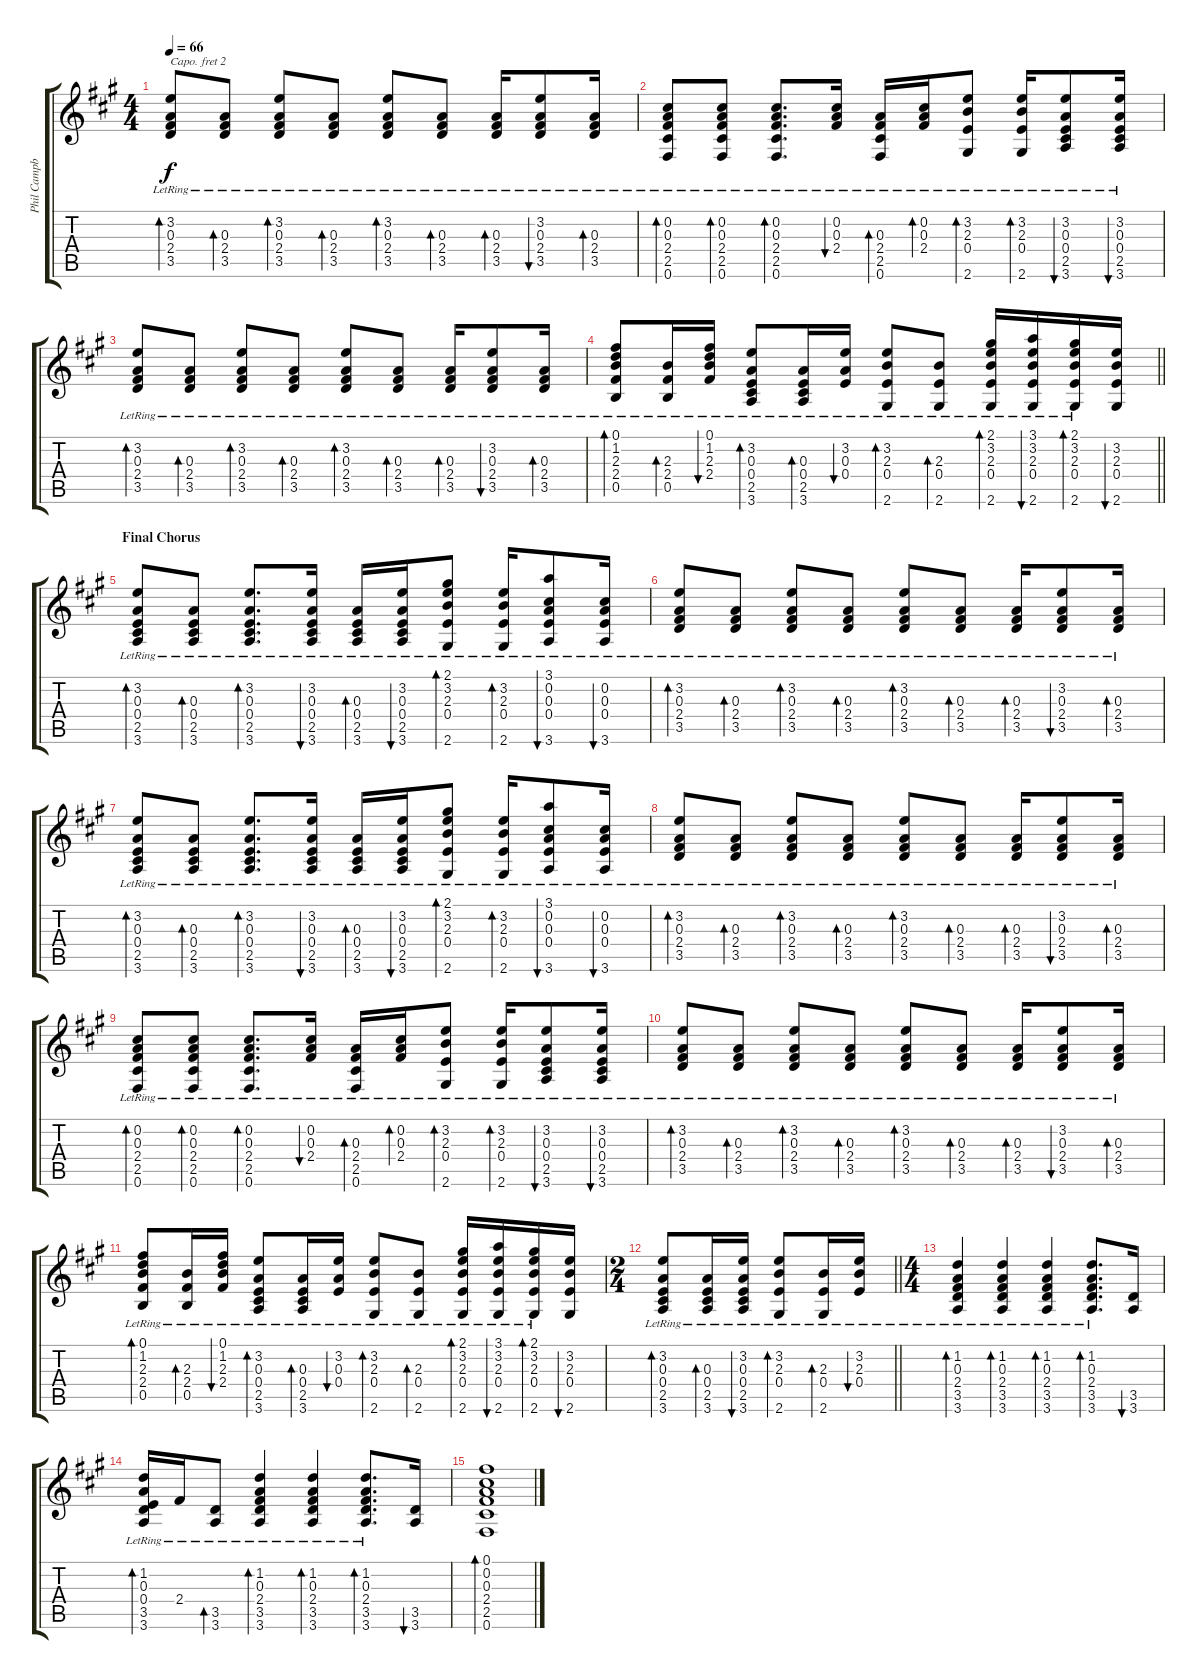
\track ("Phil Campbell" "Phil Campb") {instrument acousticguitarsteel}
\staff {score tabs}
\capo 2
\tuning (E4 B3 G3 D3 A2 E2) {hide}
\ts (4 4)
\tempo 66
\clef g2
\ks f#minor
(3.2{lr} 0.3{lr} 2.4{lr} 3.5{lr}).8{bd 30 dy f} (0.3{lr} 2.4{lr} 3.5{lr}).8{bd 30} (3.2{lr} 0.3{lr} 2.4{lr} 3.5{lr}).8{bd 30} (0.3{lr} 2.4{lr} 3.5{lr}).8{bd 30} (3.2{lr} 0.3{lr} 2.4{lr} 3.5{lr}).8{bd 30} (0.3{lr} 2.4{lr} 3.5{lr}).8{bd 30} (0.3{lr} 2.4{lr} 3.5{lr}).16{bd 30} (3.2 0.3{lr} 2.4{lr} 3.5{lr}).8{bu 30} (0.3{lr} 2.4{lr} 3.5{lr}).16{bd 30} |
(0.2{lr} 0.3{lr} 2.4{lr} 2.5{lr} 0.6{lr}).8{bd 30} (0.2{lr} 0.3{lr} 2.4{lr} 2.5{lr} 0.6{lr}).8{bd 30} (0.2{lr} 0.3{lr} 2.4{lr} 2.5 0.6{lr}).8{d bd 30} (0.2{lr} 0.3{lr} 2.4{lr}).16{bu 30} (0.3{lr} 2.4{lr} 2.5 0.6{lr}).16{bd 30} (0.2 0.3{lr} 2.4{lr}).16{bd 30} (3.2{lr} 2.3{lr} 0.4{lr} 2.6{lr}).8{bd 30} (3.2{lr} 2.3{lr} 0.4{lr} 2.6{lr}).16{bd 30} (3.2{lr} 0.3{lr} 0.4{lr} 2.5 3.6{lr}).8{bu 30} (3.2{lr} 0.3{lr} 0.4{lr} 2.5 3.6{lr}).16{bu 30} |
(3.2{lr} 0.3{lr} 2.4{lr} 3.5{lr}).8{bd 30} (0.3{lr} 2.4{lr} 3.5{lr}).8{bd 30} (3.2{lr} 0.3{lr} 2.4{lr} 3.5{lr}).8{bd 30} (0.3{lr} 2.4{lr} 3.5{lr}).8{bd 30} (3.2{lr} 0.3{lr} 2.4{lr} 3.5{lr}).8{bd 30} (0.3{lr} 2.4{lr} 3.5{lr}).8{bd 30} (0.3{lr} 2.4{lr} 3.5{lr}).16{bd 30} (3.2 0.3{lr} 2.4{lr} 3.5{lr}).8{bu 30} (0.3{lr} 2.4{lr} 3.5{lr}).16{bd 30} |
\barLineRight lightlight
(0.1{lr} 1.2{lr} 2.3{lr} 2.4{lr} 0.5{lr}).8{bd 30} (2.3{lr} 2.4{lr} 0.5{lr}).16{bd 30} (0.1{lr} 1.2{lr} 2.3{lr} 2.4{lr}).16{bu 30} (3.2{lr} 0.3{lr} 0.4{lr} 2.5{lr} 3.6{lr}).8{bd 30} (0.3{lr} 0.4{lr} 2.5{lr} 3.6{lr}).16{bd 30} (3.2{lr} 0.3{lr} 0.4{lr}).16{bu 30} (3.2{lr} 2.3{lr} 0.4{lr} 2.6{lr}).8{bd 30} (2.3{lr} 0.4{lr} 2.6{lr}).8{bd 30} (2.1 3.2{lr} 2.3{lr} 0.4{lr} 2.6{lr}).16{bd 30} (3.1 3.2{lr} 2.3{lr} 0.4{lr} 2.6{lr}).16{bu 30} (2.1 3.2{lr} 2.3{lr} 0.4{lr} 2.6{lr}).16{bd 30} (3.2 2.3 0.4 2.6).16{bu 30} |
\section ("" "Final Chorus")
(3.2{lr} 0.3{lr} 0.4{lr} 2.5{lr} 3.6{lr}).8{bd 30} (0.3{lr} 0.4{lr} 2.5{lr} 3.6{lr}).8{bd 30} (3.2 0.3{lr} 0.4{lr} 2.5 3.6{lr}).8{d bd 30} (3.2{lr} 0.3{lr} 0.4{lr} 2.5 3.6{lr}).16{bu 30} (0.3{lr} 0.4{lr} 2.5 3.6{lr}).16{bd 30} (3.2{lr} 0.3{lr} 0.4{lr} 2.5 3.6{lr}).16{bu 30} (2.1{lr} 3.2{lr} 2.3{lr} 0.4{lr} 2.6{lr}).8{bd 30} (3.2{lr} 2.3{lr} 0.4{lr} 2.6{lr}).16{bd 30} (3.1{lr} 0.2{lr} 0.3{lr} 0.4{lr} 3.6{lr}).8{bu 30} (0.2{lr} 0.3{lr} 0.4{lr} 3.6{lr}).16{bu 30} |
(3.2{lr} 0.3{lr} 2.4{lr} 3.5{lr}).8{bd 30} (0.3{lr} 2.4{lr} 3.5{lr}).8{bd 30} (3.2{lr} 0.3{lr} 2.4{lr} 3.5{lr}).8{bd 30} (0.3{lr} 2.4{lr} 3.5{lr}).8{bd 30} (3.2{lr} 0.3{lr} 2.4{lr} 3.5{lr}).8{bd 30} (0.3{lr} 2.4{lr} 3.5{lr}).8{bd 30} (0.3{lr} 2.4{lr} 3.5{lr}).16{bd 30} (3.2 0.3{lr} 2.4{lr} 3.5{lr}).8{bu 30} (0.3{lr} 2.4{lr} 3.5{lr}).16{bd 30} |
(3.2{lr} 0.3{lr} 0.4{lr} 2.5{lr} 3.6{lr}).8{bd 30} (0.3{lr} 0.4{lr} 2.5{lr} 3.6{lr}).8{bd 30} (3.2 0.3{lr} 0.4{lr} 2.5 3.6{lr}).8{d bd 30} (3.2{lr} 0.3{lr} 0.4{lr} 2.5 3.6{lr}).16{bu 30} (0.3{lr} 0.4{lr} 2.5 3.6{lr}).16{bd 30} (3.2{lr} 0.3{lr} 0.4{lr} 2.5 3.6{lr}).16{bu 30} (2.1{lr} 3.2{lr} 2.3{lr} 0.4{lr} 2.6{lr}).8{bd 30} (3.2{lr} 2.3{lr} 0.4{lr} 2.6{lr}).16{bd 30} (3.1{lr} 0.2{lr} 0.3{lr} 0.4{lr} 3.6{lr}).8{bu 30} (0.2{lr} 0.3{lr} 0.4{lr} 3.6{lr}).16{bu 30} |
(3.2{lr} 0.3{lr} 2.4{lr} 3.5{lr}).8{bd 30} (0.3{lr} 2.4{lr} 3.5{lr}).8{bd 30} (3.2{lr} 0.3{lr} 2.4{lr} 3.5{lr}).8{bd 30} (0.3{lr} 2.4{lr} 3.5{lr}).8{bd 30} (3.2{lr} 0.3{lr} 2.4{lr} 3.5{lr}).8{bd 30} (0.3{lr} 2.4{lr} 3.5{lr}).8{bd 30} (0.3{lr} 2.4{lr} 3.5{lr}).16{bd 30} (3.2 0.3{lr} 2.4{lr} 3.5{lr}).8{bu 30} (0.3{lr} 2.4{lr} 3.5{lr}).16{bd 30} |
(0.2{lr} 0.3{lr} 2.4{lr} 2.5{lr} 0.6{lr}).8{bd 30} (0.2{lr} 0.3{lr} 2.4{lr} 2.5{lr} 0.6{lr}).8{bd 30} (0.2{lr} 0.3{lr} 2.4{lr} 2.5 0.6{lr}).8{d bd 30} (0.2{lr} 0.3{lr} 2.4{lr}).16{bu 30} (0.3{lr} 2.4{lr} 2.5 0.6{lr}).16{bd 30} (0.2 0.3{lr} 2.4{lr}).16{bd 30} (3.2{lr} 2.3{lr} 0.4{lr} 2.6{lr}).8{bd 30} (3.2{lr} 2.3{lr} 0.4{lr} 2.6{lr}).16{bd 30} (3.2{lr} 0.3{lr} 0.4{lr} 2.5 3.6{lr}).8{bu 30} (3.2{lr} 0.3{lr} 0.4{lr} 2.5 3.6{lr}).16{bu 30} |
(3.2{lr} 0.3{lr} 2.4{lr} 3.5{lr}).8{bd 30} (0.3{lr} 2.4{lr} 3.5{lr}).8{bd 30} (3.2{lr} 0.3{lr} 2.4{lr} 3.5{lr}).8{bd 30} (0.3{lr} 2.4{lr} 3.5{lr}).8{bd 30} (3.2{lr} 0.3{lr} 2.4{lr} 3.5{lr}).8{bd 30} (0.3{lr} 2.4{lr} 3.5{lr}).8{bd 30} (0.3{lr} 2.4{lr} 3.5{lr}).16{bd 30} (3.2 0.3{lr} 2.4{lr} 3.5{lr}).8{bu 30} (0.3{lr} 2.4{lr} 3.5{lr}).16{bd 30} |
(0.1{lr} 1.2{lr} 2.3{lr} 2.4{lr} 0.5{lr}).8{bd 30} (2.3{lr} 2.4{lr} 0.5{lr}).16{bd 30} (0.1{lr} 1.2{lr} 2.3{lr} 2.4{lr}).16{bu 30} (3.2{lr} 0.3{lr} 0.4{lr} 2.5{lr} 3.6{lr}).8{bd 30} (0.3{lr} 0.4{lr} 2.5{lr} 3.6{lr}).16{bd 30} (3.2{lr} 0.3{lr} 0.4{lr}).16{bu 30} (3.2{lr} 2.3{lr} 0.4{lr} 2.6{lr}).8{bd 30} (2.3{lr} 0.4{lr} 2.6{lr}).8{bd 30} (2.1 3.2{lr} 2.3{lr} 0.4{lr} 2.6{lr}).16{bd 30} (3.1 3.2{lr} 2.3{lr} 0.4{lr} 2.6{lr}).16{bu 30} (2.1 3.2{lr} 2.3{lr} 0.4{lr} 2.6{lr}).16{bd 30} (3.2 2.3 0.4 2.6).16{bu 30} |
\ts (2 4)
\barLineRight lightlight
(3.2{lr} 0.3{lr} 0.4{lr} 2.5{lr} 3.6).8{bd 30} (0.3{lr} 0.4{lr} 2.5{lr} 3.6).16{bd 30} (3.2{lr} 0.3{lr} 0.4{lr} 2.5 3.6).16{bu 30} (3.2{lr} 2.3{lr} 0.4{lr} 2.6{lr}).8{bd 30} (2.3{lr} 0.4{lr} 2.6{lr}).16{bd 30} (3.2{lr} 2.3{lr} 0.4{lr}).16{bu 30} |
\ts (4 4)
(1.2{lr} 0.3{lr} 2.4{lr} 3.5{lr} 3.6{lr}).4{bd 30} (1.2{lr} 0.3{lr} 2.4{lr} 3.5{lr} 3.6{lr}).4{bd 30} (1.2{lr} 0.3{lr} 2.4{lr} 3.5{lr} 3.6{lr}).4{bd 30} (1.2{lr} 0.3{lr} 2.4{lr} 3.5{lr} 3.6{lr}).8{d bd 30} (3.5 3.6).16{bu 30} |
(1.2{lr} 0.3{lr} 0.4{lr} 3.5{lr} 3.6{lr}).16{bd 30} 2.4{lr}.16 (3.5{lr} 3.6{lr}).8{bd 30} (1.2{lr} 0.3{lr} 2.4{lr} 3.5{lr} 3.6{lr}).4{bd 30} (1.2{lr} 0.3{lr} 2.4{lr} 3.5{lr} 3.6{lr}).4{bd 30} (1.2{lr} 0.3{lr} 2.4{lr} 3.5{lr} 3.6{lr}).8{d bd 30} (3.5 3.6).16{bu 30} |
(0.1 0.2 0.3 2.4 2.5 0.6).1{bd 120}
